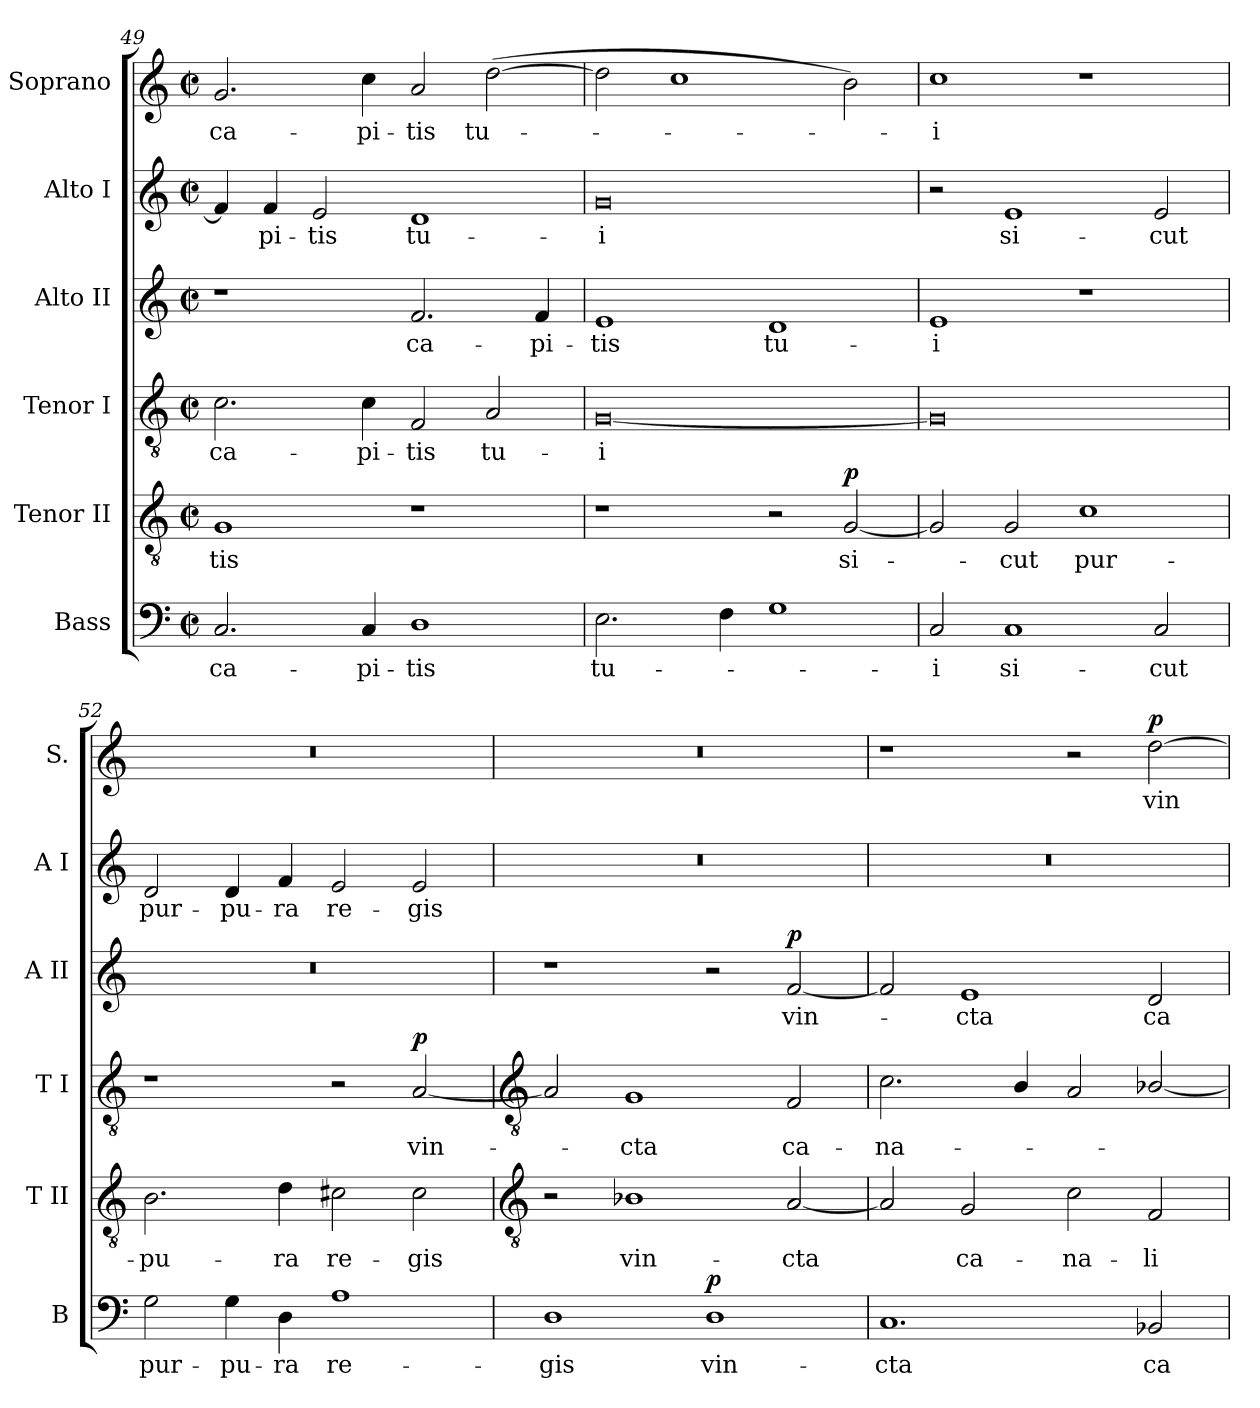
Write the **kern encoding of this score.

**kern	**text	**dynam	**kern	**text	**dynam	**kern	**text	**dynam	**kern	**text	**dynam	**kern	**text	**kern	**text	**dynam
*part6	*part6	*part6	*part5	*part5	*part5	*part4	*part4	*part4	*part3	*part3	*part3	*part2	*part2	*part1	*part1	*part1
*staff6	*staff6	*staff6	*staff5	*staff5	*staff5	*staff4	*staff4	*staff4	*staff3	*staff3	*staff3	*staff2	*staff2	*staff1	*staff1	*staff1
*I"Bass	*	*	*I"Tenor II	*	*	*I"Tenor I	*	*	*I"Alto II	*	*	*I"Alto I	*	*I"Soprano	*	*
*I'B	*	*	*I'T II	*	*	*I'T I	*	*	*I'A II	*	*	*I'A I	*	*I'S.	*	*
*clefF4	*	*	*clefGv2	*	*	*clefGv2	*	*	*clefG2	*	*	*clefG2	*	*clefG2	*	*
*k[]	*	*	*k[]	*	*	*k[]	*	*	*k[]	*	*	*k[]	*	*k[]	*	*
*C:	*	*	*C:	*	*	*C:	*	*	*C:	*	*	*C:	*	*C:	*	*
*M4/2	*	*	*M4/2	*	*	*M4/2	*	*	*M4/2	*	*	*M4/2	*	*M4/2	*	*
*met(c|)	*	*	*met(c|)	*	*	*met(c|)	*	*	*met(c|)	*	*	*met(c|)	*	*met(c|)	*	*
=49	=49	=49	=49	=49	=49	=49	=49	=49	=49	=49	=49	=49	=49	=49	=49	=49
!	!LO:LY:b	!	!	!LO:LY:b	!	!	!LO:LY:b	!	!	!	!	!	!	!	!LO:LY:b	!
2.C	ca-	.	1G	-tis	.	2.c	ca-	.	1r	.	.	4f]	.	2.g	ca-	.
!	!	!	!	!	!	!	!	!	!	!	!	!	!LO:LY:b	!	!	!
.	.	.	.	.	.	.	.	.	.	.	.	4f	pi-	.	.	.
!	!	!	!	!	!	!	!	!	!	!	!	!	!LO:LY:b	!	!	!
.	.	.	.	.	.	.	.	.	.	.	.	2e	-tis	.	.	.
!	!LO:LY:b	!	!	!	!	!	!LO:LY:b	!	!	!	!	!	!	!	!LO:LY:b	!
4C	-pi-	.	.	.	.	4c	-pi-	.	.	.	.	.	.	4cc	-pi-	.
!	!LO:LY:b	!	!	!	!	!	!LO:LY:b	!	!	!LO:LY:b	!	!	!LO:LY:b	!	!LO:LY:b	!
1D	-tis	.	1r	.	.	2F	-tis	.	2.f	ca-	.	1d	tu-	2a	-tis	.
!	!	!	!	!	!	!	!LO:LY:b	!	!	!	!	!	!	!	!LO:LY:b	!
.	.	.	.	.	.	2A	tu-	.	.	.	.	.	.	(>[2dd	tu-	.
!	!	!	!	!	!	!	!	!	!	!LO:LY:b	!	!	!	!	!	!
.	.	.	.	.	.	.	.	.	4f	-pi-	.	.	.	.	.	.
=50	=50	=50	=50	=50	=50	=50	=50	=50	=50	=50	=50	=50	=50	=50	=50	=50
!	!LO:LY:b	!	!	!	!	!	!LO:LY:b	!	!	!LO:LY:b	!	!	!LO:LY:b	!	!	!
2.E	tu-	.	1r	.	.	[0G	-i	.	1e	-tis	.	0g	-i	2dd]	.	.
.	.	.	.	.	.	.	.	.	.	.	.	.	.	1cc	.	.
4F	.	.	.	.	.	.	.	.	.	.	.	.	.	.	.	.
!	!	!	!	!	!	!	!	!	!	!LO:LY:b	!	!	!	!	!	!
1G	.	.	2r	.	.	.	.	.	1d	tu-	.	.	.	.	.	.
!	!	!	!	!LO:LY:b	!LO:DY:b	!	!	!	!	!	!	!	!	!	!	!
.	.	.	[2G	si-	p	.	.	.	.	.	.	.	.	2b)	.	.
=51	=51	=51	=51	=51	=51	=51	=51	=51	=51	=51	=51	=51	=51	=51	=51	=51
!	!LO:LY:b	!	!	!	!	!	!	!	!	!LO:LY:b	!	!	!	!	!LO:LY:b	!
2C	i	.	2G]	.	.	0G]	.	.	1e	-i	.	2r	.	1cc	i	.
!	!LO:LY:b	!	!	!LO:LY:b	!	!	!	!	!	!	!	!	!LO:LY:b	!	!	!
1C	si-	.	2G	cut	.	.	.	.	.	.	.	1e	si-	.	.	.
!	!	!	!	!LO:LY:b	!	!	!	!	!	!	!	!	!	!	!	!
.	.	.	1c	pur-	.	.	.	.	1r	.	.	.	.	1r	.	.
!	!LO:LY:b	!	!	!	!	!	!	!	!	!	!	!	!LO:LY:b	!	!	!
2C	-cut	.	.	.	.	.	.	.	.	.	.	2e	-cut	.	.	.
=52	=52	=52	=52	=52	=52	=52	=52	=52	=52	=52	=52	=52	=52	=52	=52	=52
!	!LO:LY:b	!	!	!LO:LY:b	!	!	!	!	!	!	!	!	!LO:LY:b	!	!	!
2G	pur-	.	2.B	-pu-	.	1r	.	.	0r	.	.	2d	pur-	0r	.	.
!	!LO:LY:b	!	!	!	!	!	!	!	!	!	!	!	!LO:LY:b	!	!	!
4G	-pu-	.	.	.	.	.	.	.	.	.	.	4d	-pu-	.	.	.
!	!LO:LY:b	!	!	!LO:LY:b	!	!	!	!	!	!	!	!	!LO:LY:b	!	!	!
4D	-ra	.	4d	-ra	.	.	.	.	.	.	.	4f	-ra	.	.	.
!	!LO:LY:b	!	!	!LO:LY:b	!	!	!	!	!	!	!	!	!LO:LY:b	!	!	!
1A	re-	.	2c#X	re-	.	2r	.	.	.	.	.	2e	re-	.	.	.
!	!	!	!	!LO:LY:b	!	!	!LO:LY:b	!LO:DY:b	!	!	!	!	!LO:LY:b	!	!	!
.	.	.	2c#	-gis	.	[2A	vin-	p	.	.	.	2e	-gis	.	.	.
!!LO:LB:g=z
=53	=53	=53	=53	=53	=53	=53	=53	=53	=53	=53	=53	=53	=53	=53	=53	=53
*	*	*	*clefGv2	*	*	*clefGv2	*	*	*	*	*	*	*	*	*	*
!	!LO:LY:b	!	!	!	!	!	!	!	!	!	!	!	!	!	!	!
1D	-gis	.	2r	.	.	2A]	.	.	1r	.	.	0r	.	0r	.	.
!	!	!	!	!LO:LY:b	!	!	!LO:LY:b	!	!	!	!	!	!	!	!	!
.	.	.	1B-X	vin-	.	1G	cta	.	.	.	.	.	.	.	.	.
!	!LO:LY:b	!LO:DY:b	!	!	!	!	!	!	!	!	!	!	!	!	!	!
1D	vin-	p	.	.	.	.	.	.	2r	.	.	.	.	.	.	.
!	!	!	!	!LO:LY:b	!	!	!LO:LY:b	!	!	!LO:LY:b	!LO:DY:b	!	!	!	!	!
.	.	.	[2A	-cta	.	2F	ca-	.	[2f	vin-	p	.	.	.	.	.
=54	=54	=54	=54	=54	=54	=54	=54	=54	=54	=54	=54	=54	=54	=54	=54	=54
!	!LO:LY:b	!	!	!	!	!	!LO:LY:b	!	!	!	!	!	!	!	!	!
1.C	-cta	.	2A]	.	.	2.c	-na-	.	2f]	.	.	0r	.	1r	.	.
!	!	!	!	!LO:LY:b	!	!	!	!	!	!LO:LY:b	!	!	!	!	!	!
.	.	.	2G	ca-	.	.	.	.	1e	cta	.	.	.	.	.	.
.	.	.	.	.	.	4B/	.	.	.	.	.	.	.	.	.	.
!	!	!	!	!LO:LY:b	!	!	!	!	!	!	!	!	!	!	!	!
.	.	.	2c	-na-	.	2A	.	.	.	.	.	.	.	2r	.	.
!	!LO:LY:b	!	!	!LO:LY:b	!	!	!	!	!	!LO:LY:b	!	!	!	!	!LO:LY:b	!LO:DY:b
2BB-X	ca-	.	2F	-li-	.	[2B-X/	.	.	2d	ca-	.	.	.	[2dd	vin-	p
=	=	=	=	=	=	=	=	=	=	=	=	=	=	=	=	=
*-	*-	*-	*-	*-	*-	*-	*-	*-	*-	*-	*-	*-	*-	*-	*-	*-
